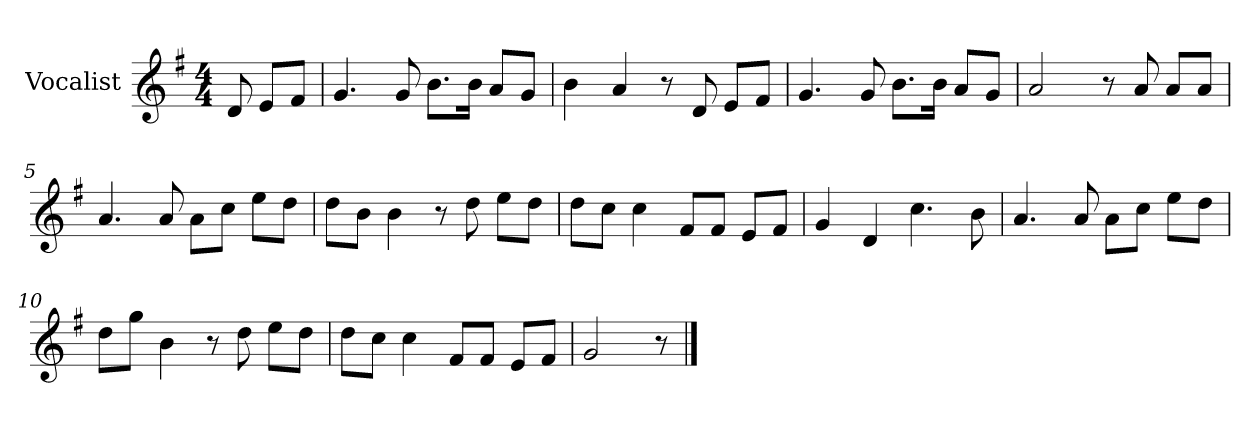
**kern
*part1
*staff1
*I"Vocalist
*k[f#]
*G:
*M4/4
=
8d
8eL
8f#J
=1
4.g
8g
8.bL
16bJk
8aL
8gJ
=2
4b
4a
8r
8d
8eL
8f#J
=3
4.g
8g
8.bL
16bJk
8aL
8gJ
=4
2a
8r
8a
8aL
8aJ
=5
4.a
8a
8aL
8ccJ
8eeL
8ddJ
=6
8ddL
8bJ
4b
8r
8dd
8eeL
8ddJ
=7
8ddL
8ccJ
4cc
8f#L
8f#J
8eL
8f#J
=8
4g
4d
4.cc
8b
=9
4.a
8a
8aL
8ccJ
8eeL
8ddJ
=10
8ddL
8ggJ
4b
8r
8dd
8eeL
8ddJ
=11
8ddL
8ccJ
4cc
8f#L
8f#J
8eL
8f#J
=12
2g
8r
==
*-
